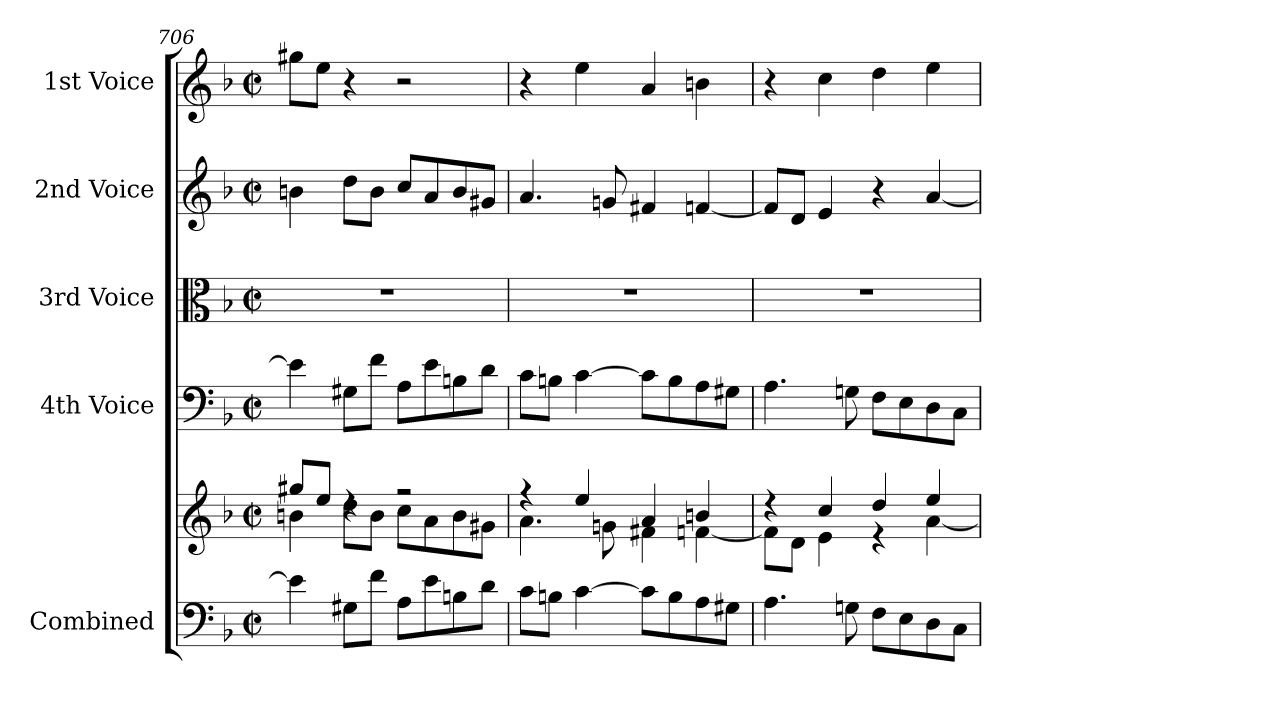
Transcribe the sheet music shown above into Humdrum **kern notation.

**kern	**kern	**kern	**kern	**kern	**kern
*part5	*part5	*part4	*part3	*part2	*part1
*staff6	*staff5	*staff4	*staff3	*staff2	*staff1
*I"Combined	*	*I"4th Voice	*I"3rd Voice	*I"2nd Voice	*I"1st Voice
*clefF4	*clefG2	*clefF4	*clefC3	*clefG2	*clefG2
*k[b-]	*k[b-]	*k[b-]	*k[b-]	*k[b-]	*k[b-]
*M2/2	*M2/2	*M2/2	*M2/2	*M2/2	*M2/2
*met(c|)	*met(c|)	*met(c|)	*met(c|)	*met(c|)	*met(c|)
=706	=706	=706	=706	=706	=706
*	*^	*	*	*	*
4e\]	8gg#X/L	4bn\	4e\]	1r	4bn\	8gg#X\L
.	8ee/J	.	.	.	.	8ee\J
8G#X\L	4rdd	8dd\L	8G#X\L	.	8dd\L	4r
8f\J	.	8b\J	8f\J	.	8b\J	.
8A\L	2r	8cc\L	8A\L	.	8cc/L	2r
8e\	.	8a\	8e\	.	8a/	.
8Bn\	.	8b\	8Bn\	.	8b/	.
8d\J	.	8g#X\J	8d\J	.	8g#X/J	.
=707	=707	=707	=707	=707	=707	=707
8c\L	4r	4.a\	8c\L	1r	4.a/	4r
8Bn\J	.	.	8Bn\J	.	.	.
[4c\	4ee/	.	[4c\	.	.	4ee\
.	.	8gn\	.	.	8gn/	.
8c\L]	4a/	4f#X\	8c\L]	.	4f#X/	4a/
8B\	.	.	8B\	.	.	.
8A\	4bn/	[4fn\	8A\	.	[4fn/	4bn\
8G#X\J	.	.	8G#X\J	.	.	.
=708	=708	=708	=708	=708	=708	=708
4.A\	4r	8f\L]	4.A\	1r	8f/L]	4r
.	.	8d\J	.	.	8d/J	.
.	4cc/	4e\	.	.	4e/	4cc\
8Gn\	.	.	8Gn\	.	.	.
8F\L	4dd/	4r	8F\L	.	4r	4dd\
8E\	.	.	8E\	.	.	.
8D\	4ee/	[4a\	8D\	.	[4a/	4ee\
8C\J	.	.	8C\J	.	.	.
*	*v	*v	*	*	*	*
=	=	=	=	=	=
*-	*-	*-	*-	*-	*-
